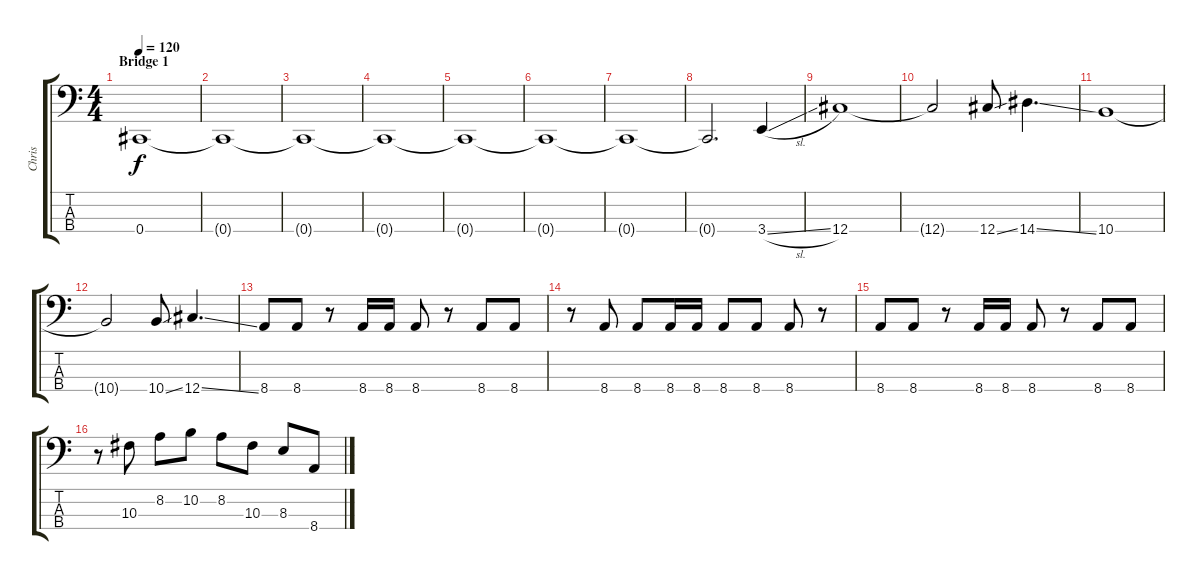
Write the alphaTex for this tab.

\track ("Chris" "Chris") {instrument electricbasspick}
\staff {score tabs}
\tuning (Gb2 Db2 Ab1 Db1) {hide}
\ts (4 4)
\section ("" "Bridge 1")
\tempo 120
\clef f4
\ks c
0.4.1{dy f} |
0.4{t}.1 |
0.4{t}.1 |
0.4{t}.1 |
0.4{t}.1 |
0.4{t}.1 |
0.4{t}.1 |
0.4{t}.2{d} 3.4{sl}.4 |
12.4.1 |
12.4{t}.2 12.4{ss}.8 14.4{ss}.4{d} |
10.4.1 |
10.4{t}.2 10.4{ss}.8 12.4{ss}.4{d} |
8.4.8 8.4.8 r.8 8.4.16 8.4.16 8.4.8 r.8 8.4.8 8.4.8 |
r.8 8.4.8 8.4.8 8.4.16 8.4.16 8.4.8 8.4.8 8.4.8 r.8 |
8.4.8 8.4.8 r.8 8.4.16 8.4.16 8.4.8 r.8 8.4.8 8.4.8 |
r.8 10.3.8 8.2.8 10.2.8 8.2.8 10.3.8 8.3.8 8.4{sl}.8
